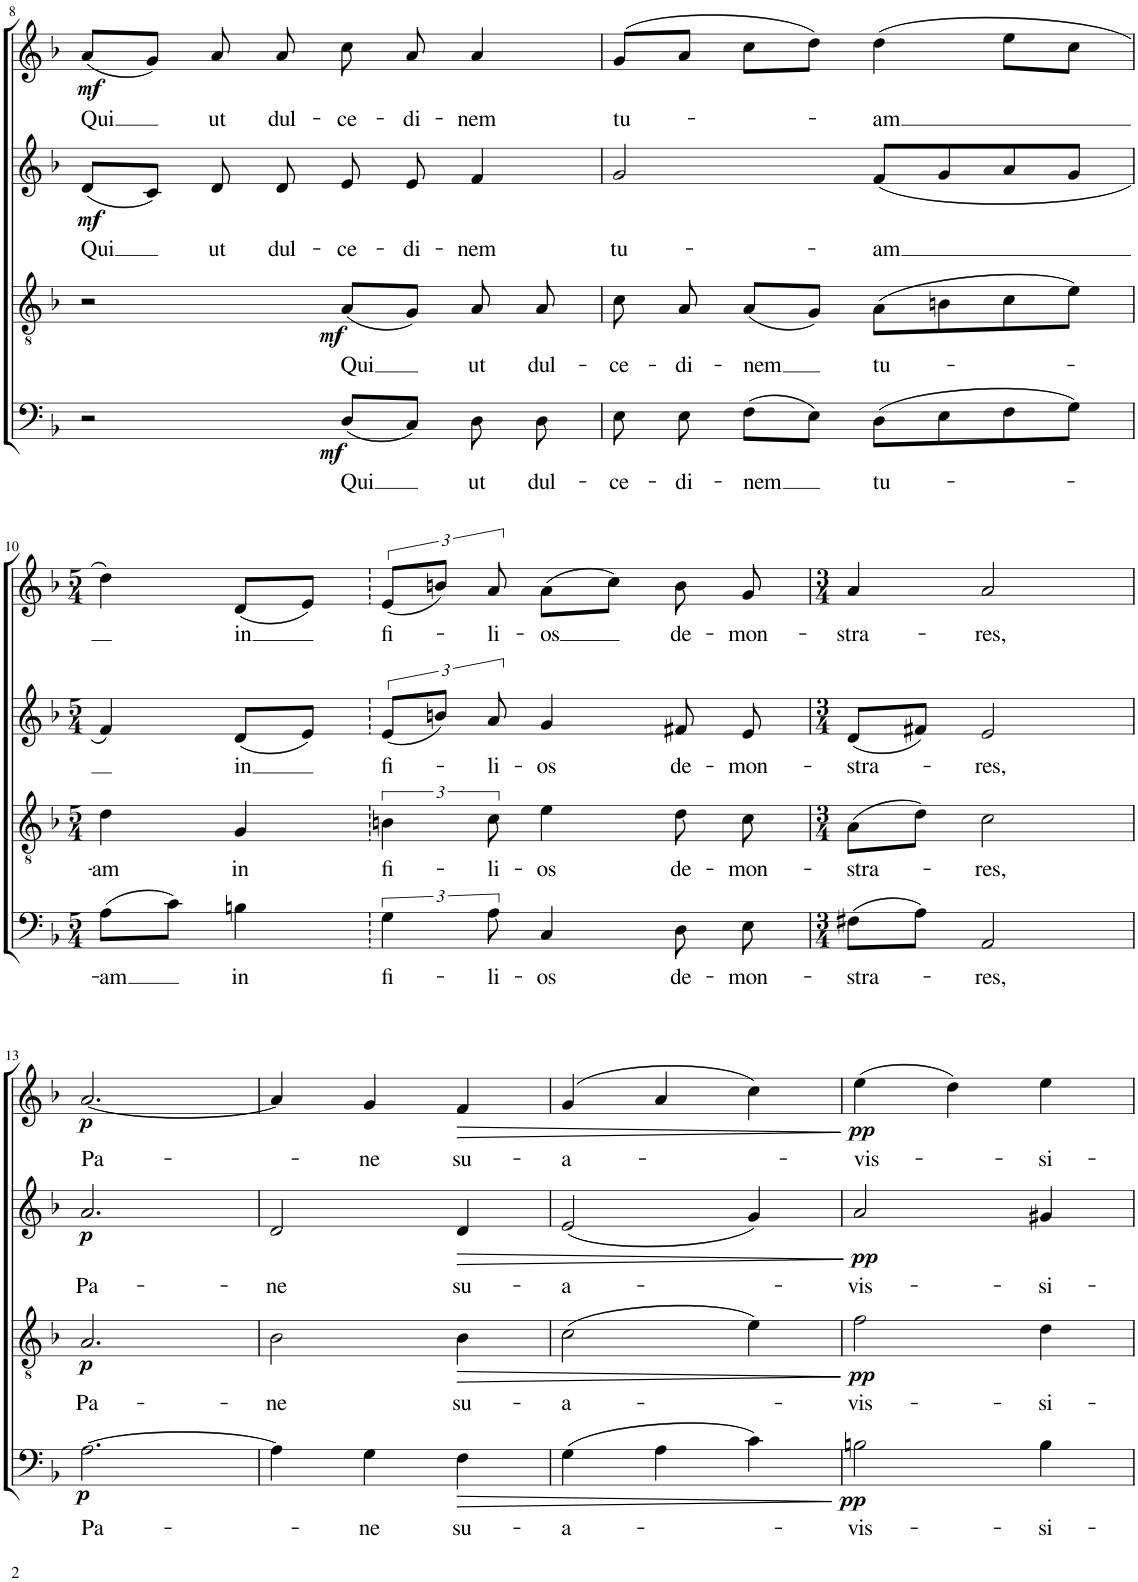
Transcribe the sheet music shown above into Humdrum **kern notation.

**kern	**text	**dynam	**kern	**text	**dynam	**kern	**text	**dynam	**kern	**text	**dynam
*part4	*part4	*part4	*part3	*part3	*part3	*part2	*part2	*part2	*part1	*part1	*part1
*staff4	*staff4	*staff4	*staff3	*staff3	*staff3	*staff2	*staff2	*staff2	*staff1	*staff1	*staff1
*I"B	*	*	*I"T	*	*	*I"A	*	*	*I"S	*	*
!!LO:PB:g=z
*clefF4	*	*	*clefGv2	*	*	*clefG2	*	*	*clefG2	*	*
*k[b-]	*	*	*k[b-]	*	*	*k[b-]	*	*	*k[b-]	*	*
*M4/4	*	*	*M4/4	*	*	*M4/4	*	*	*M4/4	*	*
=8	=8	=8	=8	=8	=8	=8	=8	=8	=8	=8	=8
!	!	!	!	!	!	!	!LO:LY:b	!LO:DY:b	!	!LO:LY:b	!LO:DY:b
2r	.	.	2r	.	.	(8d/L	Qui	mf	(8a/L	Qui	mf
.	.	.	.	.	.	8c/J)	.	.	8g/J)	.	.
!	!	!	!	!	!	!	!LO:LY:b	!	!	!LO:LY:b	!
.	.	.	.	.	.	8d/	ut	.	8a/	ut	.
!	!	!	!	!	!	!	!LO:LY:b	!	!	!LO:LY:b	!
.	.	.	.	.	.	8d/	dul-	.	8a/	dul-	.
!	!LO:LY:b	!LO:DY:b	!	!LO:LY:b	!LO:DY:b	!	!LO:LY:b	!	!	!LO:LY:b	!
(8D/L	Qui	mf	(8A/L	Qui	mf	8e/	ce-	.	8cc\	ce-	.
!	!	!	!	!	!	!	!LO:LY:b	!	!	!LO:LY:b	!
8C/J)	.	.	8G/J)	.	.	8e/	-di-	.	8a/	-di-	.
!	!LO:LY:b	!	!	!LO:LY:b	!	!	!LO:LY:b	!	!	!LO:LY:b	!
8D\	ut	.	8A/	ut	.	4f/	-nem	.	4a/	-nem	.
!	!LO:LY:b	!	!	!LO:LY:b	!	!	!	!	!	!	!
8D\	dul-	.	8A/	dul-	.	.	.	.	.	.	.
=9	=9	=9	=9	=9	=9	=9	=9	=9	=9	=9	=9
!	!LO:LY:b	!	!	!LO:LY:b	!	!	!LO:LY:b	!	!	!LO:LY:b	!
8E\	-ce-	.	8c\	-ce-	.	2g/	tu-	.	(8g/L	tu-	.
!	!LO:LY:b	!	!	!LO:LY:b	!	!	!	!	!	!	!
8E\	-di-	.	8A/	-di-	.	.	.	.	8a/J	.	.
!	!LO:LY:b	!	!	!LO:LY:b	!	!	!	!	!	!	!
(8F\L	-nem	.	(8A/L	-nem	.	.	.	.	8cc\L	.	.
8E\J)	.	.	8G/J)	.	.	.	.	.	8dd\J)	.	.
!	!LO:LY:b	!	!	!LO:LY:b	!	!	!LO:LY:b	!	!	!LO:LY:b	!
(8D\L	tu-	.	(8A\L	tu-	.	(8f/L	-am	.	(4dd\	-am	.
8E\	.	.	8Bn\	.	.	8g/	.	.	.	.	.
8F\	.	.	8c\	.	.	8a/	.	.	8ee\L	.	.
8G\J)	.	.	8e\J)	.	.	8g/J	.	.	8cc\J	.	.
!!LO:LB:g=z
=10	=10	=10	=10	=10	=10	=10	=10	=10	=10	=10	=10
*M5/4	*	*	*M5/4	*	*	*M5/4	*	*	*M5/4	*	*
!	!LO:LY:b	!	!	!LO:LY:b	!	!	!	!	!	!	!
(8A\L	am	.	4d\	-am	.	4f/)	.	.	4dd\)	.	.
8c\J)	.	.	.	.	.	.	.	.	.	.	.
!	!LO:LY:b	!	!	!LO:LY:b	!	!	!LO:LY:b	!	!	!LO:LY:b	!
4Bn\	in	.	4G/	in	.	(8d/L	in	.	(8d/L	in	.
.	.	.	.	.	.	8e/J)	.	.	8e/J)	.	.
=11	=11	=11	=11	=11	=11	=11	=11	=11	=11	=11	=11
!	!LO:LY:b	!	!	!LO:LY:b	!	!	!LO:LY:b	!	!	!LO:LY:b	!
6G\	fi-	.	6Bn\	fi-	.	(12e/L	fi-	.	(12e/L	fi-	.
.	.	.	.	.	.	12bn/J)	.	.	12bn/J)	.	.
!	!LO:LY:b	!	!	!LO:LY:b	!	!	!LO:LY:b	!	!	!LO:LY:b	!
12A\	-li-	.	12c\	-li-	.	12a/	-li-	.	12a/	-li-	.
!	!LO:LY:b	!	!	!LO:LY:b	!	!	!LO:LY:b	!	!	!LO:LY:b	!
4C/	-os	.	4e\	-os	.	4g/	-os	.	(8a\L	-os	.
.	.	.	.	.	.	.	.	.	8cc\J)	.	.
!	!LO:LY:b	!	!	!LO:LY:b	!	!	!LO:LY:b	!	!	!LO:LY:b	!
8D\	de-	.	8d\	de-	.	8f#X/	de-	.	8b\	de-	.
!	!LO:LY:b	!	!	!LO:LY:b	!	!	!LO:LY:b	!	!	!LO:LY:b	!
8E\	-mon-	.	8c\	-mon-	.	8e/	-mon-	.	8g/	-mon-	.
=12	=12	=12	=12	=12	=12	=12	=12	=12	=12	=12	=12
*M3/4	*	*	*M3/4	*	*	*M3/4	*	*	*M3/4	*	*
!	!LO:LY:b	!	!	!LO:LY:b	!	!	!LO:LY:b	!	!	!LO:LY:b	!
(8F#X\L	-stra-	.	(8A\L	-stra-	.	(8d/L	-stra-	.	4a/	-stra-	.
8A\J)	.	.	8d\J)	.	.	8f#X/J)	.	.	.	.	.
!	!LO:LY:b	!	!	!LO:LY:b	!	!	!LO:LY:b	!	!	!LO:LY:b	!
2AA/	-res,	.	2c\	-res,	.	2e/	-res,	.	2a/	-res,	.
!!LO:LB:g=z
=13	=13	=13	=13	=13	=13	=13	=13	=13	=13	=13	=13
!	!LO:LY:b	!LO:DY:b	!	!LO:LY:b	!LO:DY:b	!	!LO:LY:b	!LO:DY:b	!	!LO:LY:b	!LO:DY:b
[2.A\	Pa-	p	2.A/	Pa-	p	2.a/	Pa-	p	[2.a/	Pa-	p
=14	=14	=14	=14	=14	=14	=14	=14	=14	=14	=14	=14
!	!	!	!	!LO:LY:b	!	!	!LO:LY:b	!	!	!	!
4A\]	.	.	2B-\	-ne	.	2d/	-ne	.	4a/]	.	.
!	!LO:LY:b	!	!	!	!	!	!	!	!	!LO:LY:b	!
4G\	-ne	.	.	.	.	.	.	.	4g/	-ne	.
!	!LO:LY:b	!LO:HP:b	!	!LO:LY:b	!LO:HP:b	!	!LO:LY:b	!LO:HP:b	!	!LO:LY:b	!LO:HP:b
4F\	su-	>	4B-\	su-	>	4d/	su-	>	4f/	su-	>
=15	=15	=15	=15	=15	=15	=15	=15	=15	=15	=15	=15
!	!LO:LY:b	!	!	!LO:LY:b	!	!	!LO:LY:b	!	!	!LO:LY:b	!
(4G\	-a-	.	(2c\	-a-	.	(2e/	-a-	.	(4g/	-a-	.
4A\	.	.	.	.	.	.	.	.	4a/	.	.
4c\)	.	.	4e\)	.	.	4g/)	.	.	4cc\)	.	.
.	.	]	.	.	]	.	.	]	.	.	]
=16	=16	=16	=16	=16	=16	=16	=16	=16	=16	=16	=16
!	!LO:LY:b	!LO:DY:b	!	!LO:LY:b	!LO:DY:b	!	!LO:LY:b	!LO:DY:b	!	!LO:LY:b	!LO:DY:b
2Bn\	-vis-	pp	2f\	-vis-	pp	2a/	-vis-	pp	(4ee\	-vis-	pp
.	.	.	.	.	.	.	.	.	4dd\)	.	.
!	!LO:LY:b	!	!	!LO:LY:b	!	!	!LO:LY:b	!	!	!LO:LY:b	!
4B\	-si-	.	4d\	-si-	.	4g#X/	-si-	.	4ee\	-si-	.
=	=	=	=	=	=	=	=	=	=	=	=
*-	*-	*-	*-	*-	*-	*-	*-	*-	*-	*-	*-
